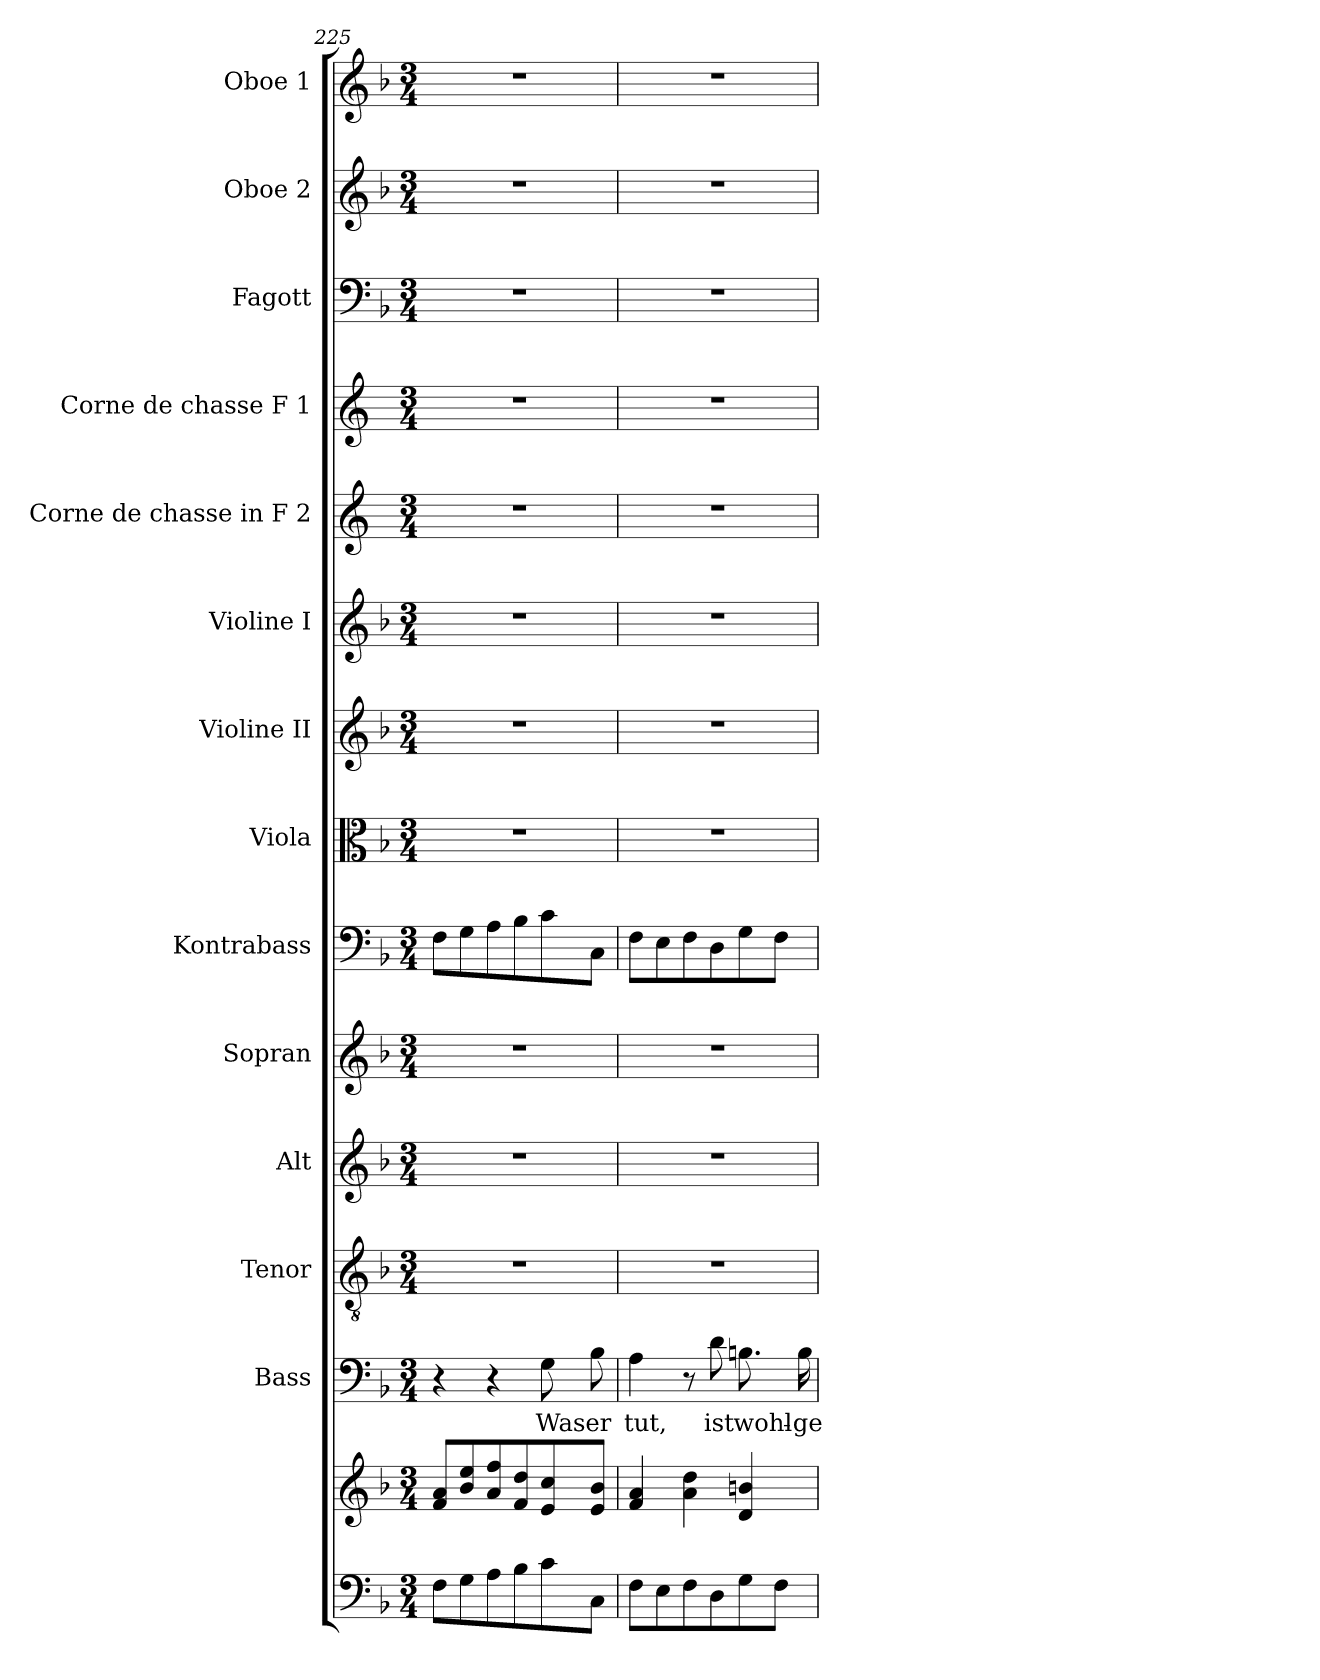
**kern	**kern	**kern	**text	**kern	**kern	**kern	**kern	**kern	**kern	**kern	**kern	**kern	**kern	**kern	**kern
*part14	*part14	*part13	*part13	*part12	*part11	*part10	*part9	*part8	*part7	*part6	*part5	*part4	*part3	*part2	*part1
*staff15	*staff14	*staff13	*staff13	*staff12	*staff11	*staff10	*staff9	*staff8	*staff7	*staff6	*staff5	*staff4	*staff3	*staff2	*staff1
*	*	*I"Bass	*	*I"Tenor	*I"Alt	*I"Sopran	*I"Kontrabass	*I"Viola	*I"Violine II	*I"Violine I	*I"Corne de chasse in F 2	*I"Corne de chasse F 1	*I"Fagott	*I"Oboe 2	*I"Oboe 1
*	*	*I'B.	*	*I'T.	*I'A.	*I'S.	*I'Kb.	*I'Vla.	*I'Vl. II	*I'Vl. I	*	*	*I'Fg.	*I'Ob. 2	*I'Ob. 1
*clefF4	*clefG2	*clefF4	*	*clefGv2	*clefG2	*clefG2	*clefF4	*clefC3	*clefG2	*clefG2	*clefG2	*clefG2	*clefF4	*clefG2	*clefG2
*	*	*	*	*	*	*	*ITrd7c12	*	*	*	*ITrd4c7	*ITrd4c7	*	*	*
*k[b-]	*k[b-]	*k[b-]	*	*k[b-]	*k[b-]	*k[b-]	*k[b-]	*k[b-]	*k[b-]	*k[b-]	*k[b-]	*k[b-]	*k[b-]	*k[b-]	*k[b-]
*F:	*F:	*F:	*	*F:	*F:	*F:	*F:	*F:	*F:	*F:	*F:	*F:	*F:	*F:	*F:
*M3/4	*M3/4	*M3/4	*	*M3/4	*M3/4	*M3/4	*M3/4	*M3/4	*M3/4	*M3/4	*M3/4	*M3/4	*M3/4	*M3/4	*M3/4
=225	=225	=225	=225	=225	=225	=225	=225	=225	=225	=225	=225	=225	=225	=225	=225
8F\L	8f/ 8a/L	4r	.	2.r	2.r	2.r	8FF\L	2.r	2.r	2.r	2.r	2.r	2.r	2.r	2.r
8G\	8b-/ 8ee/	.	.	.	.	.	8GG\	.	.	.	.	.	.	.	.
8A\	8a/ 8ff/	4r	.	.	.	.	8AA\	.	.	.	.	.	.	.	.
8B-\	8f/ 8dd/	.	.	.	.	.	8BB-\	.	.	.	.	.	.	.	.
!	!	!	!LO:LY:b	!	!	!	!	!	!	!	!	!	!	!	!
8c\	8e/ 8cc/	8G\	Was	.	.	.	8C\	.	.	.	.	.	.	.	.
!	!	!	!LO:LY:b	!	!	!	!	!	!	!	!	!	!	!	!
8C\J	8e/ 8b-/J	8B-\	er	.	.	.	8CC\J	.	.	.	.	.	.	.	.
=226	=226	=226	=226	=226	=226	=226	=226	=226	=226	=226	=226	=226	=226	=226	=226
!	!	!	!LO:LY:b	!	!	!	!	!	!	!	!	!	!	!	!
8F\L	4f/ 4a/	4A\	tut,	2.r	2.r	2.r	8FF\L	2.r	2.r	2.r	2.r	2.r	2.r	2.r	2.r
8E\	.	.	.	.	.	.	8EE\	.	.	.	.	.	.	.	.
8F\	4a\ 4dd\	8r	.	.	.	.	8FF\	.	.	.	.	.	.	.	.
!	!	!	!LO:LY:b	!	!	!	!	!	!	!	!	!	!	!	!
8D\	.	8d\	ist	.	.	.	8DD\	.	.	.	.	.	.	.	.
!	!	!	!LO:LY:b	!	!	!	!	!	!	!	!	!	!	!	!
8G\	4d/ 4bn/	8.Bn\	wohl-	.	.	.	8GG\	.	.	.	.	.	.	.	.
8F\J	.	.	.	.	.	.	8FF\J	.	.	.	.	.	.	.	.
!	!	!	!LO:LY:b	!	!	!	!	!	!	!	!	!	!	!	!
.	.	16B\	-ge-	.	.	.	.	.	.	.	.	.	.	.	.
=	=	=	=	=	=	=	=	=	=	=	=	=	=	=	=
*-	*-	*-	*-	*-	*-	*-	*-	*-	*-	*-	*-	*-	*-	*-	*-
